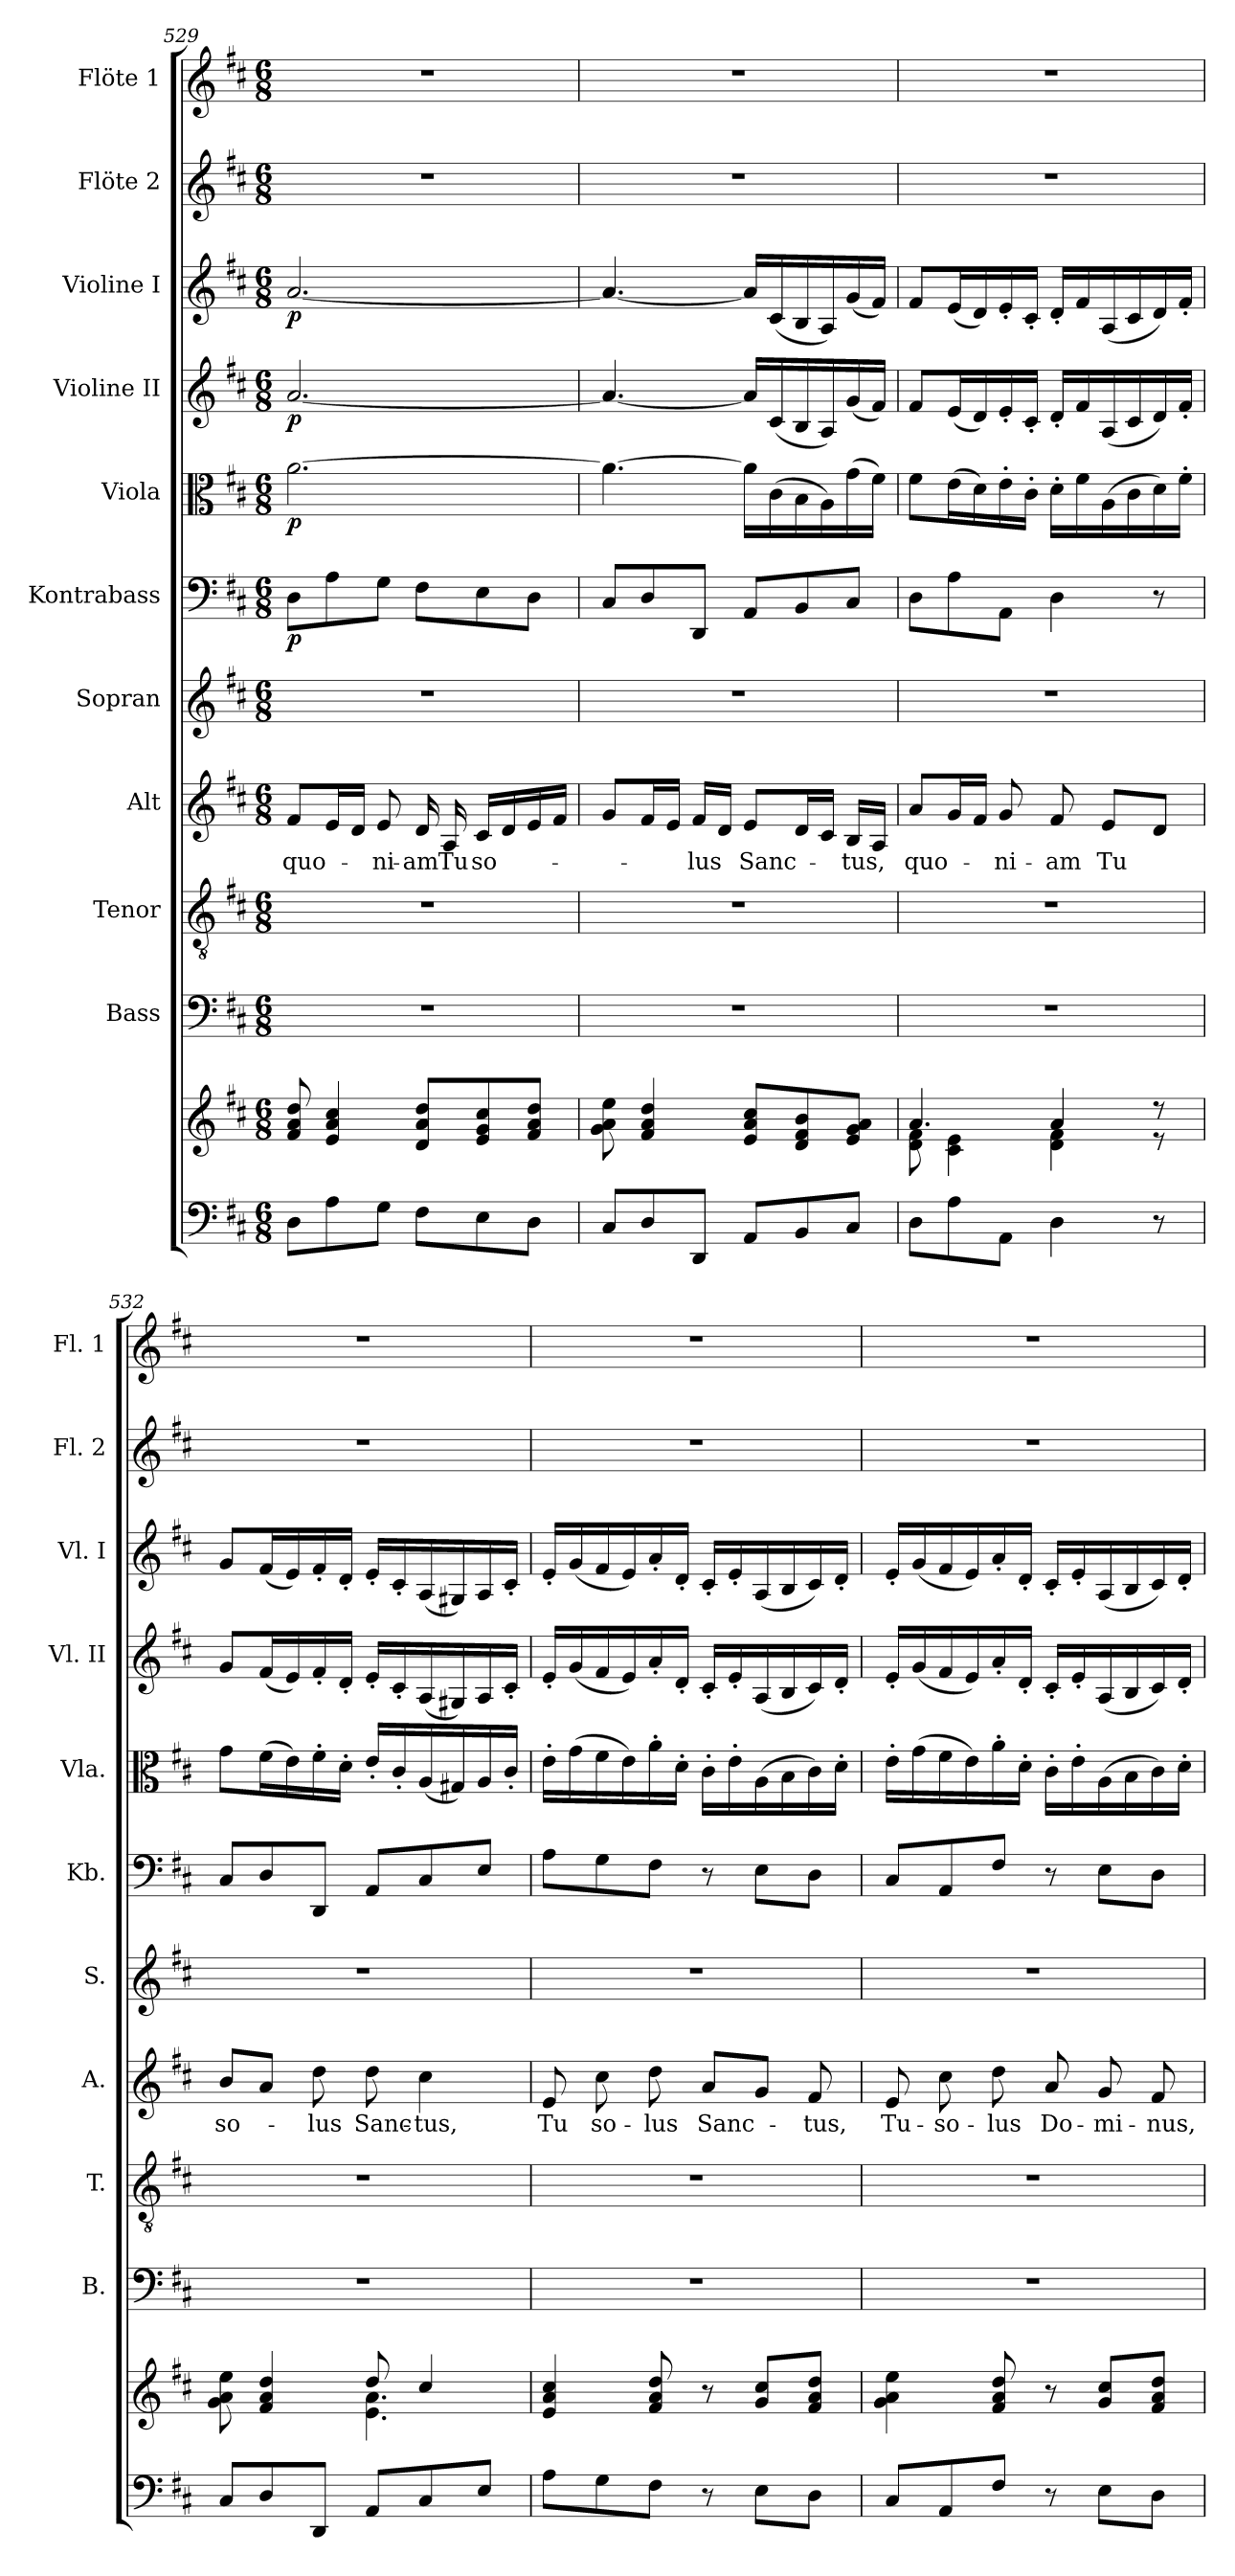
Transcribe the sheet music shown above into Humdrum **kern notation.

**kern	**kern	**kern	**kern	**kern	**text	**kern	**kern	**dynam	**kern	**dynam	**kern	**dynam	**kern	**dynam	**kern	**kern
*part11	*part11	*part10	*part9	*part8	*part8	*part7	*part6	*part6	*part5	*part5	*part4	*part4	*part3	*part3	*part2	*part1
*staff12	*staff11	*staff10	*staff9	*staff8	*staff8	*staff7	*staff6	*staff6	*staff5	*staff5	*staff4	*staff4	*staff3	*staff3	*staff2	*staff1
*	*	*I"Bass	*I"Tenor	*I"Alt	*	*I"Sopran	*I"Kontrabass	*	*I"Viola	*	*I"Violine II	*	*I"Violine I	*	*I"Flöte 2	*I"Flöte 1
*	*	*I'B.	*I'T.	*I'A.	*	*I'S.	*I'Kb.	*	*I'Vla.	*	*I'Vl. II	*	*I'Vl. I	*	*I'Fl. 2	*I'Fl. 1
!!LO:PB:g=z
*clefF4	*clefG2	*clefF4	*clefGv2	*clefG2	*	*clefG2	*clefF4	*	*clefC3	*	*clefG2	*	*clefG2	*	*clefG2	*clefG2
*	*	*	*	*	*	*	*ITrd7c12	*	*	*	*	*	*	*	*	*
*k[f#c#]	*k[f#c#]	*k[f#c#]	*k[f#c#]	*k[f#c#]	*	*k[f#c#]	*k[f#c#]	*	*k[f#c#]	*	*k[f#c#]	*	*k[f#c#]	*	*k[f#c#]	*k[f#c#]
*D:	*D:	*D:	*D:	*D:	*	*D:	*D:	*	*D:	*	*D:	*	*D:	*	*D:	*D:
*M6/8	*M6/8	*M6/8	*M6/8	*M6/8	*	*M6/8	*M6/8	*	*M6/8	*	*M6/8	*	*M6/8	*	*M6/8	*M6/8
=529	=529	=529	=529	=529	=529	=529	=529	=529	=529	=529	=529	=529	=529	=529	=529	=529
!	!	!	!	!	!LO:LY:b	!	!	!LO:DY:b	!	!LO:DY:b	!	!LO:DY:b	!	!LO:DY:b	!	!
8D\L	8f#/ 8a/ 8dd/	2.r	2.r	8f#/L	quo-	2.r	8DD\L	p	[2.a\	p	[2.a/	p	[2.a/	p	2.r	2.r
8A\	4e/ 4a/ 4cc#/	.	.	16e/L	.	.	8AA\	.	.	.	.	.	.	.	.	.
.	.	.	.	16d/JJ	.	.	.	.	.	.	.	.	.	.	.	.
!	!	!	!	!	!LO:LY:b	!	!	!	!	!	!	!	!	!	!	!
8G\J	.	.	.	8e/	-ni-	.	8GG\J	.	.	.	.	.	.	.	.	.
!	!	!	!	!	!LO:LY:b	!	!	!	!	!	!	!	!	!	!	!
8F#\L	8d/ 8a/ 8dd/L	.	.	16d/	-am	.	8FF#\L	.	.	.	.	.	.	.	.	.
!	!	!	!	!	!LO:LY:b	!	!	!	!	!	!	!	!	!	!	!
.	.	.	.	16A/	Tu	.	.	.	.	.	.	.	.	.	.	.
!	!	!	!	!	!LO:LY:b	!	!	!	!	!	!	!	!	!	!	!
8E\	8e/ 8g/ 8cc#/	.	.	16c#/LL	so-	.	8EE\	.	.	.	.	.	.	.	.	.
.	.	.	.	16d/	.	.	.	.	.	.	.	.	.	.	.	.
8D\J	8f#/ 8a/ 8dd/J	.	.	16e/	.	.	8DD\J	.	.	.	.	.	.	.	.	.
.	.	.	.	16f#/JJ	.	.	.	.	.	.	.	.	.	.	.	.
=530	=530	=530	=530	=530	=530	=530	=530	=530	=530	=530	=530	=530	=530	=530	=530	=530
8C#/L	8g\ 8a\ 8ee\	2.r	2.r	8g/L	.	2.r	8CC#/L	.	4.a\_	.	4.a/_	.	4.a/_	.	2.r	2.r
8D/	4f#/ 4a/ 4dd/	.	.	16f#/L	.	.	8DD/	.	.	.	.	.	.	.	.	.
.	.	.	.	16e/JJ	.	.	.	.	.	.	.	.	.	.	.	.
!	!	!	!	!	!LO:LY:b	!	!	!	!	!	!	!	!	!	!	!
8DD/J	.	.	.	16f#/LL	-lus	.	8DDD/J	.	.	.	.	.	.	.	.	.
.	.	.	.	16d/JJ	.	.	.	.	.	.	.	.	.	.	.	.
!	!	!	!	!	!LO:LY:b	!	!	!	!	!	!	!	!	!	!	!
8AA/L	8e/ 8a/ 8cc#/L	.	.	8e/L	Sanc-	.	8AAA/L	.	16a\LL]	.	16a/LL]	.	16a/LL]	.	.	.
.	.	.	.	.	.	.	.	.	(>16c#\	.	(<16c#/	.	(<16c#/	.	.	.
8BB/	8d/ 8f#/ 8b/	.	.	16d/L	.	.	8BBB/	.	16B\	.	16B/	.	16B/	.	.	.
.	.	.	.	16c#/JJ	.	.	.	.	16A\)	.	16A/)	.	16A/)	.	.	.
!	!	!	!	!	!LO:LY:b	!	!	!	!	!	!	!	!	!	!	!
8C#/J	8e/ 8g/ 8a/J	.	.	16B/LL	-tus,	.	8CC#/J	.	(>16g\	.	(<16g/	.	(<16g/	.	.	.
.	.	.	.	16A/JJ	.	.	.	.	16f#\JJ)	.	16f#/JJ)	.	16f#/JJ)	.	.	.
=531	=531	=531	=531	=531	=531	=531	=531	=531	=531	=531	=531	=531	=531	=531	=531	=531
*	*^	*	*	*	*	*	*	*	*	*	*	*	*	*	*	*
!	!	!	!	!	!	!LO:LY:b	!	!	!	!	!	!	!	!	!	!	!
8D\L	4.a/	8d\ 8f#\	2.r	2.r	8a/L	quo-	2.r	8DD\L	.	8f#\L	.	8f#/L	.	8f#/L	.	2.r	2.r
8A\	.	4c#\ 4e\	.	.	16g/L	.	.	8AA\	.	(>16e\L	.	(<16e/L	.	(<16e/L	.	.	.
.	.	.	.	.	16f#/JJ	.	.	.	.	16d\)	.	16d/)	.	16d/)	.	.	.
!	!	!	!	!	!	!LO:LY:b	!	!	!	!	!	!	!	!	!	!	!
8AA\J	.	.	.	.	8g/	-ni-	.	8AAA\J	.	16e'>\	.	16e'</	.	16e'</	.	.	.
.	.	.	.	.	.	.	.	.	.	16c#'>\JJ	.	16c#'</JJ	.	16c#'</JJ	.	.	.
!	!	!	!	!	!	!LO:LY:b	!	!	!	!	!	!	!	!	!	!	!
4D\	4a/	4d\ 4f#\	.	.	8f#/	-am	.	4DD\	.	16d'>\LL	.	16d'</LL	.	16d'</LL	.	.	.
.	.	.	.	.	.	.	.	.	.	16f#\	.	16f#/	.	16f#/	.	.	.
!	!	!	!	!	!	!LO:LY:b	!	!	!	!	!	!	!	!	!	!	!
.	.	.	.	.	8e/L	Tu	.	.	.	(>16A\	.	(<16A/	.	(<16A/	.	.	.
.	.	.	.	.	.	.	.	.	.	16c#\	.	16c#/	.	16c#/	.	.	.
8r	8r	8r	.	.	8d/J	.	.	8r	.	16d\)	.	16d/)	.	16d/)	.	.	.
.	.	.	.	.	.	.	.	.	.	16f#'>\JJ	.	16f#'</JJ	.	16f#'</JJ	.	.	.
=532	=532	=532	=532	=532	=532	=532	=532	=532	=532	=532	=532	=532	=532	=532	=532	=532	=532
!	!	!	!	!	!	!LO:LY:b	!	!	!	!	!	!	!	!	!	!	!
8C#/L	8g\ 8a\ 8ee\	4.ryy	2.r	2.r	8b/L	so-	2.r	8CC#/L	.	8g\L	.	8g/L	.	8g/L	.	2.r	2.r
8D/	4f#/ 4a/ 4dd/	.	.	.	8a/J	.	.	8DD/	.	(>16f#\L	.	(<16f#/L	.	(<16f#/L	.	.	.
.	.	.	.	.	.	.	.	.	.	16e\)	.	16e/)	.	16e/)	.	.	.
!	!	!	!	!	!	!LO:LY:b	!	!	!	!	!	!	!	!	!	!	!
8DD/J	.	.	.	.	8dd\	-lus	.	8DDD/J	.	16f#'>\	.	16f#'</	.	16f#'</	.	.	.
.	.	.	.	.	.	.	.	.	.	16d'>\JJ	.	16d'</JJ	.	16d'</JJ	.	.	.
!	!	!	!	!	!	!LO:LY:b	!	!	!	!	!	!	!	!	!	!	!
8AA/L	8dd/	4.e\ 4.a\	.	.	8dd\	Sanc-	.	8AAA/L	.	16e'</LL	.	16e'</LL	.	16e'</LL	.	.	.
.	.	.	.	.	.	.	.	.	.	16c#'</	.	16c#'</	.	16c#'</	.	.	.
!	!	!	!	!	!	!LO:LY:b	!	!	!	!	!	!	!	!	!	!	!
8C#/	4cc#/	.	.	.	4cc#\	-tus,	.	8CC#/	.	(<16A/	.	(<16A/	.	(<16A/	.	.	.
.	.	.	.	.	.	.	.	.	.	16G#X/)	.	16G#X/)	.	16G#X/)	.	.	.
8E/J	.	.	.	.	.	.	.	8EE/J	.	16A/	.	16A/	.	16A/	.	.	.
.	.	.	.	.	.	.	.	.	.	16c#'</JJ	.	16c#'</JJ	.	16c#'</JJ	.	.	.
*	*v	*v	*	*	*	*	*	*	*	*	*	*	*	*	*	*	*
!!LO:PB:g=z
=533	=533	=533	=533	=533	=533	=533	=533	=533	=533	=533	=533	=533	=533	=533	=533	=533
!	!	!	!	!	!LO:LY:b	!	!	!	!	!	!	!	!	!	!	!
8A\L	4e/ 4a/ 4cc#/	2.r	2.r	8e/	Tu	2.r	8AA\L	.	16e'>\LL	.	16e'</LL	.	16e'</LL	.	2.r	2.r
.	.	.	.	.	.	.	.	.	(>16g\	.	(<16g/	.	(<16g/	.	.	.
!	!	!	!	!	!LO:LY:b	!	!	!	!	!	!	!	!	!	!	!
8G\	.	.	.	8cc#\	so-	.	8GG\	.	16f#\	.	16f#/	.	16f#/	.	.	.
.	.	.	.	.	.	.	.	.	16e\)	.	16e/)	.	16e/)	.	.	.
!	!	!	!	!	!LO:LY:b	!	!	!	!	!	!	!	!	!	!	!
8F#\J	8f#/ 8a/ 8dd/	.	.	8dd\	-lus	.	8FF#\J	.	16a'>\	.	16a'</	.	16a'</	.	.	.
.	.	.	.	.	.	.	.	.	16d'>\JJ	.	16d'</JJ	.	16d'</JJ	.	.	.
!	!	!	!	!	!LO:LY:b	!	!	!	!	!	!	!	!	!	!	!
8r	8r	.	.	8a/L	Sanc-	.	8r	.	16c#'>\LL	.	16c#'</LL	.	16c#'</LL	.	.	.
.	.	.	.	.	.	.	.	.	16e'>\	.	16e'</	.	16e'</	.	.	.
8E\L	8g/ 8cc#/L	.	.	8g/J	.	.	8EE\L	.	(>16A\	.	(<16A/	.	(<16A/	.	.	.
.	.	.	.	.	.	.	.	.	16B\	.	16B/	.	16B/	.	.	.
!	!	!	!	!	!LO:LY:b	!	!	!	!	!	!	!	!	!	!	!
8D\J	8f#/ 8a/ 8dd/J	.	.	8f#/	-tus,	.	8DD\J	.	16c#\)	.	16c#/)	.	16c#/)	.	.	.
.	.	.	.	.	.	.	.	.	16d'>\JJ	.	16d'</JJ	.	16d'</JJ	.	.	.
=534	=534	=534	=534	=534	=534	=534	=534	=534	=534	=534	=534	=534	=534	=534	=534	=534
!	!	!	!	!	!LO:LY:b	!	!	!	!	!	!	!	!	!	!	!
8C#/L	4g\ 4a\ 4ee\	2.r	2.r	8e/	Tu-	2.r	8CC#/L	.	16e'>\LL	.	16e'</LL	.	16e'</LL	.	2.r	2.r
.	.	.	.	.	.	.	.	.	(>16g\	.	(<16g/	.	(<16g/	.	.	.
!	!	!	!	!	!LO:LY:b	!	!	!	!	!	!	!	!	!	!	!
8AA/	.	.	.	8cc#\	-so-	.	8AAA/	.	16f#\	.	16f#/	.	16f#/	.	.	.
.	.	.	.	.	.	.	.	.	16e\)	.	16e/)	.	16e/)	.	.	.
!	!	!	!	!	!LO:LY:b	!	!	!	!	!	!	!	!	!	!	!
8F#/J	8f#/ 8a/ 8dd/	.	.	8dd\	-lus	.	8FF#/J	.	16a'>\	.	16a'</	.	16a'</	.	.	.
.	.	.	.	.	.	.	.	.	16d'>\JJ	.	16d'</JJ	.	16d'</JJ	.	.	.
!	!	!	!	!	!LO:LY:b	!	!	!	!	!	!	!	!	!	!	!
8r	8r	.	.	8a/	Do-	.	8r	.	16c#'>\LL	.	16c#'</LL	.	16c#'</LL	.	.	.
.	.	.	.	.	.	.	.	.	16e'>\	.	16e'</	.	16e'</	.	.	.
!	!	!	!	!	!LO:LY:b	!	!	!	!	!	!	!	!	!	!	!
8E\L	8g/ 8cc#/L	.	.	8g/	-mi-	.	8EE\L	.	(>16A\	.	(<16A/	.	(<16A/	.	.	.
.	.	.	.	.	.	.	.	.	16B\	.	16B/	.	16B/	.	.	.
!	!	!	!	!	!LO:LY:b	!	!	!	!	!	!	!	!	!	!	!
8D\J	8f#/ 8a/ 8dd/J	.	.	8f#/	-nus,	.	8DD\J	.	16c#\)	.	16c#/)	.	16c#/)	.	.	.
.	.	.	.	.	.	.	.	.	16d'>\JJ	.	16d'</JJ	.	16d'</JJ	.	.	.
=	=	=	=	=	=	=	=	=	=	=	=	=	=	=	=	=
*-	*-	*-	*-	*-	*-	*-	*-	*-	*-	*-	*-	*-	*-	*-	*-	*-
